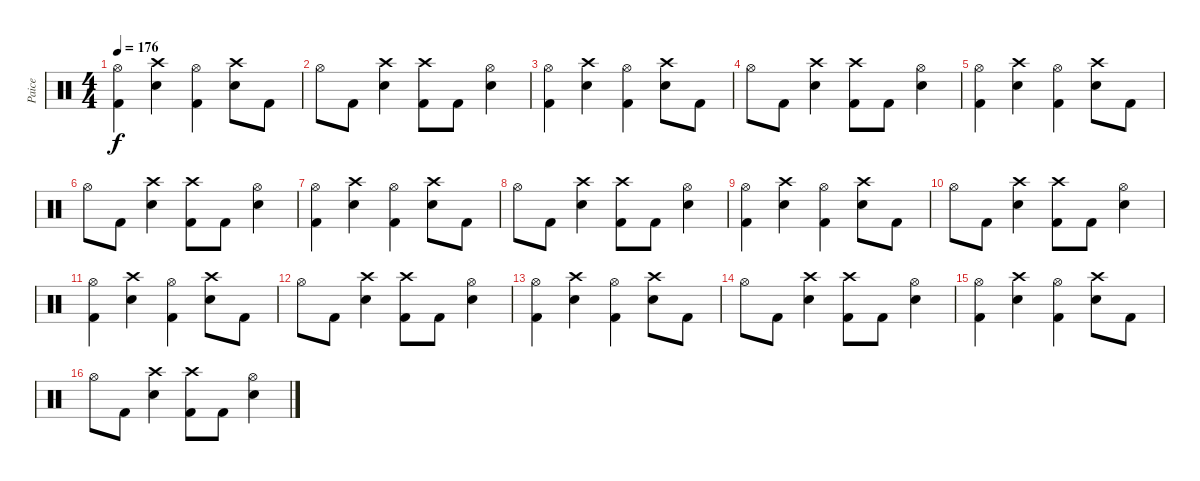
\track ("Paice" "Paice") {instrument percussion}
\staff {score}
\articulation defaults
\ts (4 4)
\tempo 176
\clef neutral
\ks c
("Hi-Hat (open)" "Kick (hit) 2").4{dy f} ("Crash high (hit)" "Electric Snare (hit)").4 ("Hi-Hat (open)" "Kick (hit) 2").4 ("Crash high (hit)" "Electric Snare (hit)").8 "Kick (hit) 2".8 |
"Hi-Hat (open)".8 "Kick (hit) 2".8 ("Crash high (hit)" "Electric Snare (hit)").4 ("Crash high (hit)" "Kick (hit) 2").8 "Kick (hit) 2".8 ("Hi-Hat (open)" "Electric Snare (hit)").4 |
("Hi-Hat (open)" "Kick (hit) 2").4 ("Crash high (hit)" "Electric Snare (hit)").4 ("Hi-Hat (open)" "Kick (hit) 2").4 ("Crash high (hit)" "Electric Snare (hit)").8 "Kick (hit) 2".8 |
"Hi-Hat (open)".8 "Kick (hit) 2".8 ("Crash high (hit)" "Electric Snare (hit)").4 ("Crash high (hit)" "Kick (hit) 2").8 "Kick (hit) 2".8 ("Hi-Hat (open)" "Electric Snare (hit)").4 |
("Hi-Hat (open)" "Kick (hit) 2").4 ("Crash high (hit)" "Electric Snare (hit)").4 ("Hi-Hat (open)" "Kick (hit) 2").4 ("Crash high (hit)" "Electric Snare (hit)").8 "Kick (hit) 2".8 |
"Hi-Hat (open)".8 "Kick (hit) 2".8 ("Crash high (hit)" "Electric Snare (hit)").4 ("Crash high (hit)" "Kick (hit) 2").8 "Kick (hit) 2".8 ("Hi-Hat (open)" "Electric Snare (hit)").4 |
("Hi-Hat (open)" "Kick (hit) 2").4 ("Crash high (hit)" "Electric Snare (hit)").4 ("Hi-Hat (open)" "Kick (hit) 2").4 ("Crash high (hit)" "Electric Snare (hit)").8 "Kick (hit) 2".8 |
"Hi-Hat (open)".8 "Kick (hit) 2".8 ("Crash high (hit)" "Electric Snare (hit)").4 ("Crash high (hit)" "Kick (hit) 2").8 "Kick (hit) 2".8 ("Hi-Hat (open)" "Electric Snare (hit)").4 |
("Hi-Hat (open)" "Kick (hit) 2").4 ("Crash high (hit)" "Electric Snare (hit)").4 ("Hi-Hat (open)" "Kick (hit) 2").4 ("Crash high (hit)" "Electric Snare (hit)").8 "Kick (hit) 2".8 |
"Hi-Hat (open)".8 "Kick (hit) 2".8 ("Crash high (hit)" "Electric Snare (hit)").4 ("Crash high (hit)" "Kick (hit) 2").8 "Kick (hit) 2".8 ("Hi-Hat (open)" "Electric Snare (hit)").4 |
("Hi-Hat (open)" "Kick (hit) 2").4 ("Crash high (hit)" "Electric Snare (hit)").4 ("Hi-Hat (open)" "Kick (hit) 2").4 ("Crash high (hit)" "Electric Snare (hit)").8 "Kick (hit) 2".8 |
"Hi-Hat (open)".8 "Kick (hit) 2".8 ("Crash high (hit)" "Electric Snare (hit)").4 ("Crash high (hit)" "Kick (hit) 2").8 "Kick (hit) 2".8 ("Hi-Hat (open)" "Electric Snare (hit)").4 |
("Hi-Hat (open)" "Kick (hit) 2").4 ("Crash high (hit)" "Electric Snare (hit)").4 ("Hi-Hat (open)" "Kick (hit) 2").4 ("Crash high (hit)" "Electric Snare (hit)").8 "Kick (hit) 2".8 |
"Hi-Hat (open)".8 "Kick (hit) 2".8 ("Crash high (hit)" "Electric Snare (hit)").4 ("Crash high (hit)" "Kick (hit) 2").8 "Kick (hit) 2".8 ("Hi-Hat (open)" "Electric Snare (hit)").4 |
("Hi-Hat (open)" "Kick (hit) 2").4 ("Crash high (hit)" "Electric Snare (hit)").4 ("Hi-Hat (open)" "Kick (hit) 2").4 ("Crash high (hit)" "Electric Snare (hit)").8 "Kick (hit) 2".8 |
"Hi-Hat (open)".8 "Kick (hit) 2".8 ("Crash high (hit)" "Electric Snare (hit)").4 ("Crash high (hit)" "Kick (hit) 2").8 "Kick (hit) 2".8 ("Hi-Hat (open)" "Electric Snare (hit)").4
